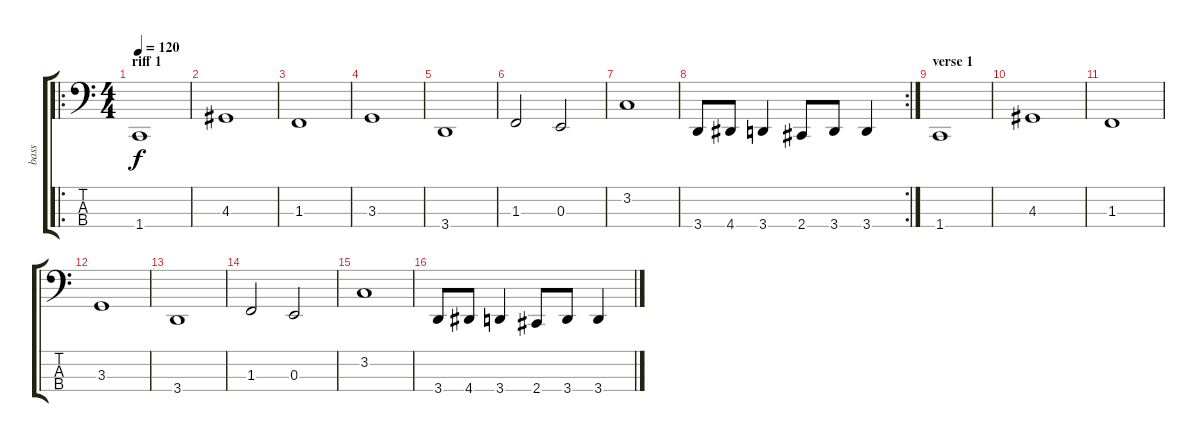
\track ("bass" "bass") {instrument electricbassfinger}
\staff {score tabs}
\tuning (D2 A1 E1 B0) {hide}
\ro
\ts (4 4)
\section ("" "riff 1")
\tempo 120
\clef f4
\ks c
1.4.1{dy f instrument electricbassfinger} |
4.3.1 |
1.3.1 |
3.3.1 |
3.4.1 |
1.3.2 0.3.2 |
3.2.1 |
\rc 2
3.4.8 4.4.8 3.4.4 2.4.8 3.4.8 3.4.4 |
\section ("" "verse 1")
1.4.1 |
4.3.1 |
1.3.1 |
3.3.1 |
3.4.1 |
1.3.2 0.3.2 |
3.2.1 |
3.4.8 4.4.8 3.4.4 2.4.8 3.4.8 3.4.4
